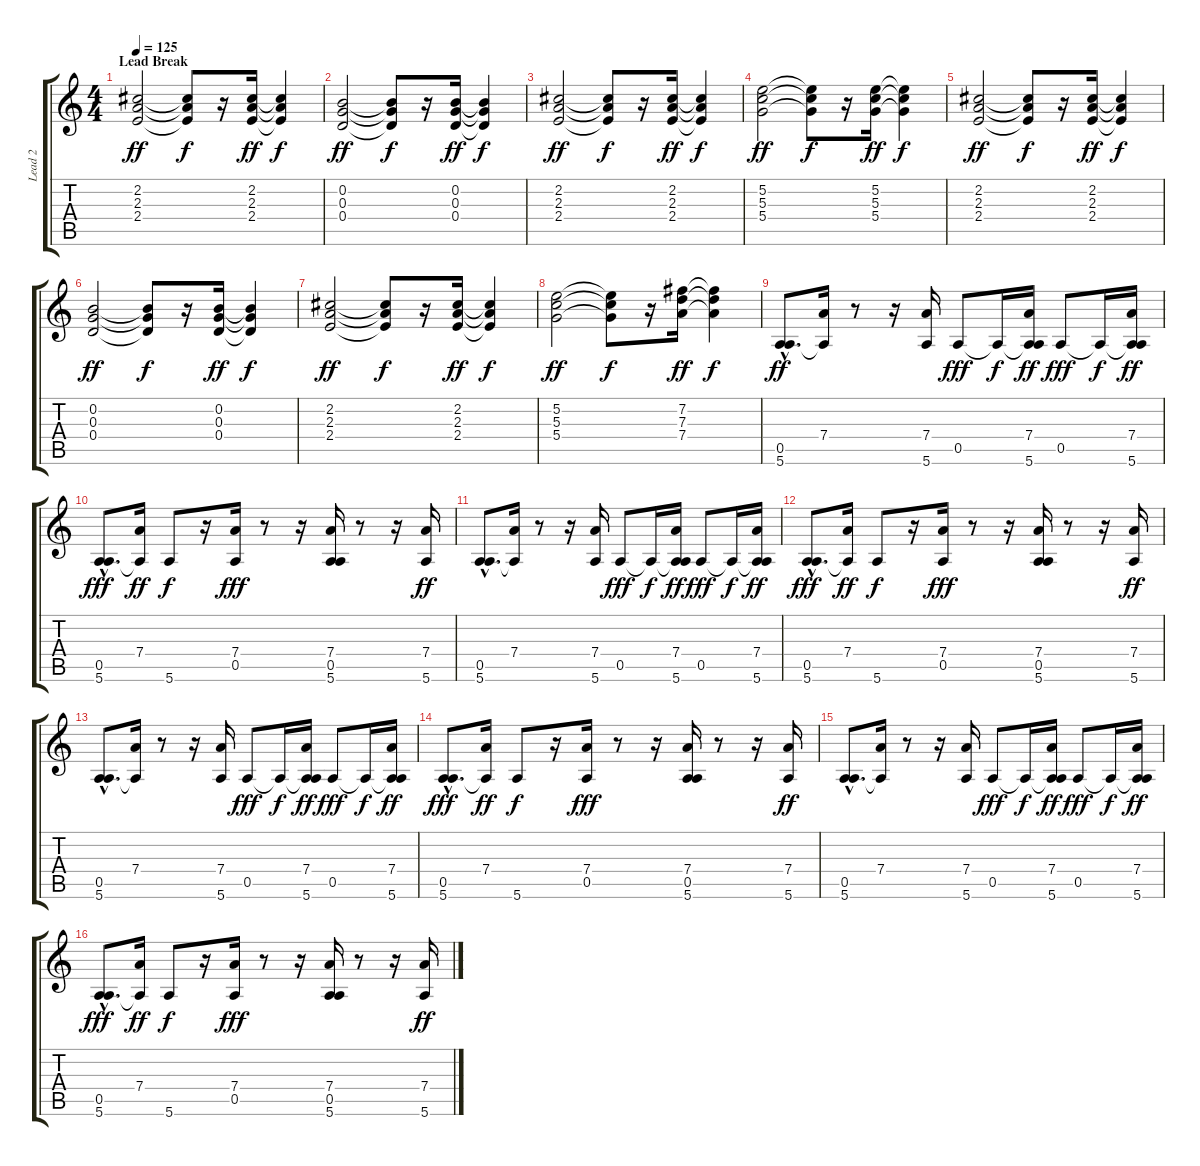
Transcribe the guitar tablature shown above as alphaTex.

\track ("Lead 2" "Lead 2") {instrument overdrivenguitar}
\staff {score tabs}
\tuning (E4 B3 G3 D3 A2 E2) {hide}
\ts (4 4)
\section ("" "Lead Break")
\tempo 125
\clef g2
\ks c
(2.2 2.3 2.4).2{dy ff volume 14} (2.2{t} 2.3{t} 2.4{t}).8{dy f} r.16 (2.2 2.3 2.4).16{dy ff} (2.2{t} 2.3{t} 2.4{t}).4{dy f} |
(0.2 0.3 0.4).2{dy ff} (0.2{t} 0.3{t} 0.4{t}).8{dy f} r.16 (0.2 0.3 0.4).16{dy ff} (0.2{t} 0.3{t} 0.4{t}).4{dy f} |
(2.2 2.3 2.4).2{dy ff} (2.2{t} 2.3{t} 2.4{t}).8{dy f} r.16 (2.2 2.3 2.4).16{dy ff} (2.2{t} 2.3{t} 2.4{t}).4{dy f} |
(5.2 5.3 5.4).2{dy ff} (5.2{t} 5.3{t} 5.4{t}).8{dy f} r.16 (5.2 5.3 5.4).16{dy ff} (5.2{t} 5.3{t} 5.4{t}).4{dy f} |
(2.2 2.3 2.4).2{dy ff} (2.2{t} 2.3{t} 2.4{t}).8{dy f} r.16 (2.2 2.3 2.4).16{dy ff} (2.2{t} 2.3{t} 2.4{t}).4{dy f} |
(0.2 0.3 0.4).2{dy ff} (0.2{t} 0.3{t} 0.4{t}).8{dy f} r.16 (0.2 0.3 0.4).16{dy ff} (0.2{t} 0.3{t} 0.4{t}).4{dy f} |
(2.2 2.3 2.4).2{dy ff} (2.2{t} 2.3{t} 2.4{t}).8{dy f} r.16 (2.2 2.3 2.4).16{dy ff} (2.2{t} 2.3{t} 2.4{t}).4{dy f} |
(5.2 5.3 5.4).2{dy ff} (5.2{t} 5.3{t} 5.4{t}).8{dy f} r.16 (7.2 7.3 7.4).16{dy ff} (7.2{t} 7.3{t} 7.4{t}).4{dy f} |
(0.5{hac} 5.6{hac}).8{d dy ff} (7.4 0.5{t}).16 r.8 r.16 (7.4 5.6).16 0.5.8{dy fff} 0.5{t}.16{dy f} (7.4 0.5{t} 5.6).16{dy ff} 0.5.8{dy fff} 0.5{t}.16{dy f} (7.4 0.5{t} 5.6).16{dy ff} |
(0.5{hac} 5.6{hac}).8{d dy fff} (7.4 0.5{t}).16{dy ff} 5.6.8{dy f} r.16 (7.4 0.5).16{dy fff} r.8 r.16 (7.4 0.5 5.6).16 r.8 r.16 (7.4 5.6).16{dy ff} |
(0.5{hac} 5.6{hac}).8{d} (7.4 0.5{t}).16 r.8 r.16 (7.4 5.6).16 0.5.8{dy fff} 0.5{t}.16{dy f} (7.4 0.5{t} 5.6).16{dy ff} 0.5.8{dy fff} 0.5{t}.16{dy f} (7.4 0.5{t} 5.6).16{dy ff} |
(0.5{hac} 5.6{hac}).8{d dy fff} (7.4 0.5{t}).16{dy ff} 5.6.8{dy f} r.16 (7.4 0.5).16{dy fff} r.8 r.16 (7.4 0.5 5.6).16 r.8 r.16 (7.4 5.6).16{dy ff} |
(0.5{hac} 5.6{hac}).8{d} (7.4 0.5{t}).16 r.8 r.16 (7.4 5.6).16 0.5.8{dy fff} 0.5{t}.16{dy f} (7.4 0.5{t} 5.6).16{dy ff} 0.5.8{dy fff} 0.5{t}.16{dy f} (7.4 0.5{t} 5.6).16{dy ff} |
(0.5{hac} 5.6{hac}).8{d dy fff} (7.4 0.5{t}).16{dy ff} 5.6.8{dy f} r.16 (7.4 0.5).16{dy fff} r.8 r.16 (7.4 0.5 5.6).16 r.8 r.16 (7.4 5.6).16{dy ff} |
(0.5{hac} 5.6{hac}).8{d} (7.4 0.5{t}).16 r.8 r.16 (7.4 5.6).16 0.5.8{dy fff} 0.5{t}.16{dy f} (7.4 0.5{t} 5.6).16{dy ff} 0.5.8{dy fff} 0.5{t}.16{dy f} (7.4 0.5{t} 5.6).16{dy ff} |
(0.5{hac} 5.6{hac}).8{d dy fff} (7.4 0.5{t}).16{dy ff} 5.6.8{dy f} r.16 (7.4 0.5).16{dy fff} r.8 r.16 (7.4 0.5 5.6).16 r.8 r.16 (7.4 5.6).16{dy ff}
